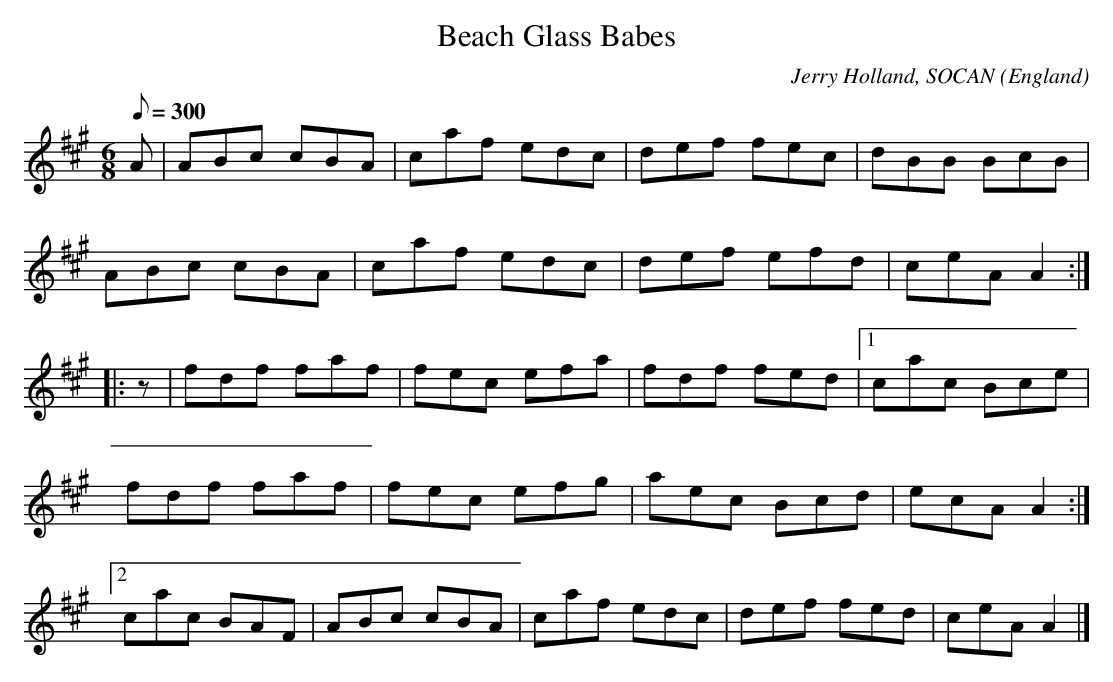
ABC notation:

X:1
T:Beach Glass Babes
C:Jerry Holland, SOCAN
O:England
L:1/8
Q:300
M:6/8
K:A
A|ABc cBA|caf edc|def fec|dBB BcB|
ABc cBA|caf edc|def efd|ceA A2:|
|:z|fdf faf|fec efa|fdf fed|[1cac Bce|
fdf faf|fec efg|aec Bcd|ecA A2:|
[2 cac BAF|ABc cBA|caf edc|def fed|ceA A2|]
